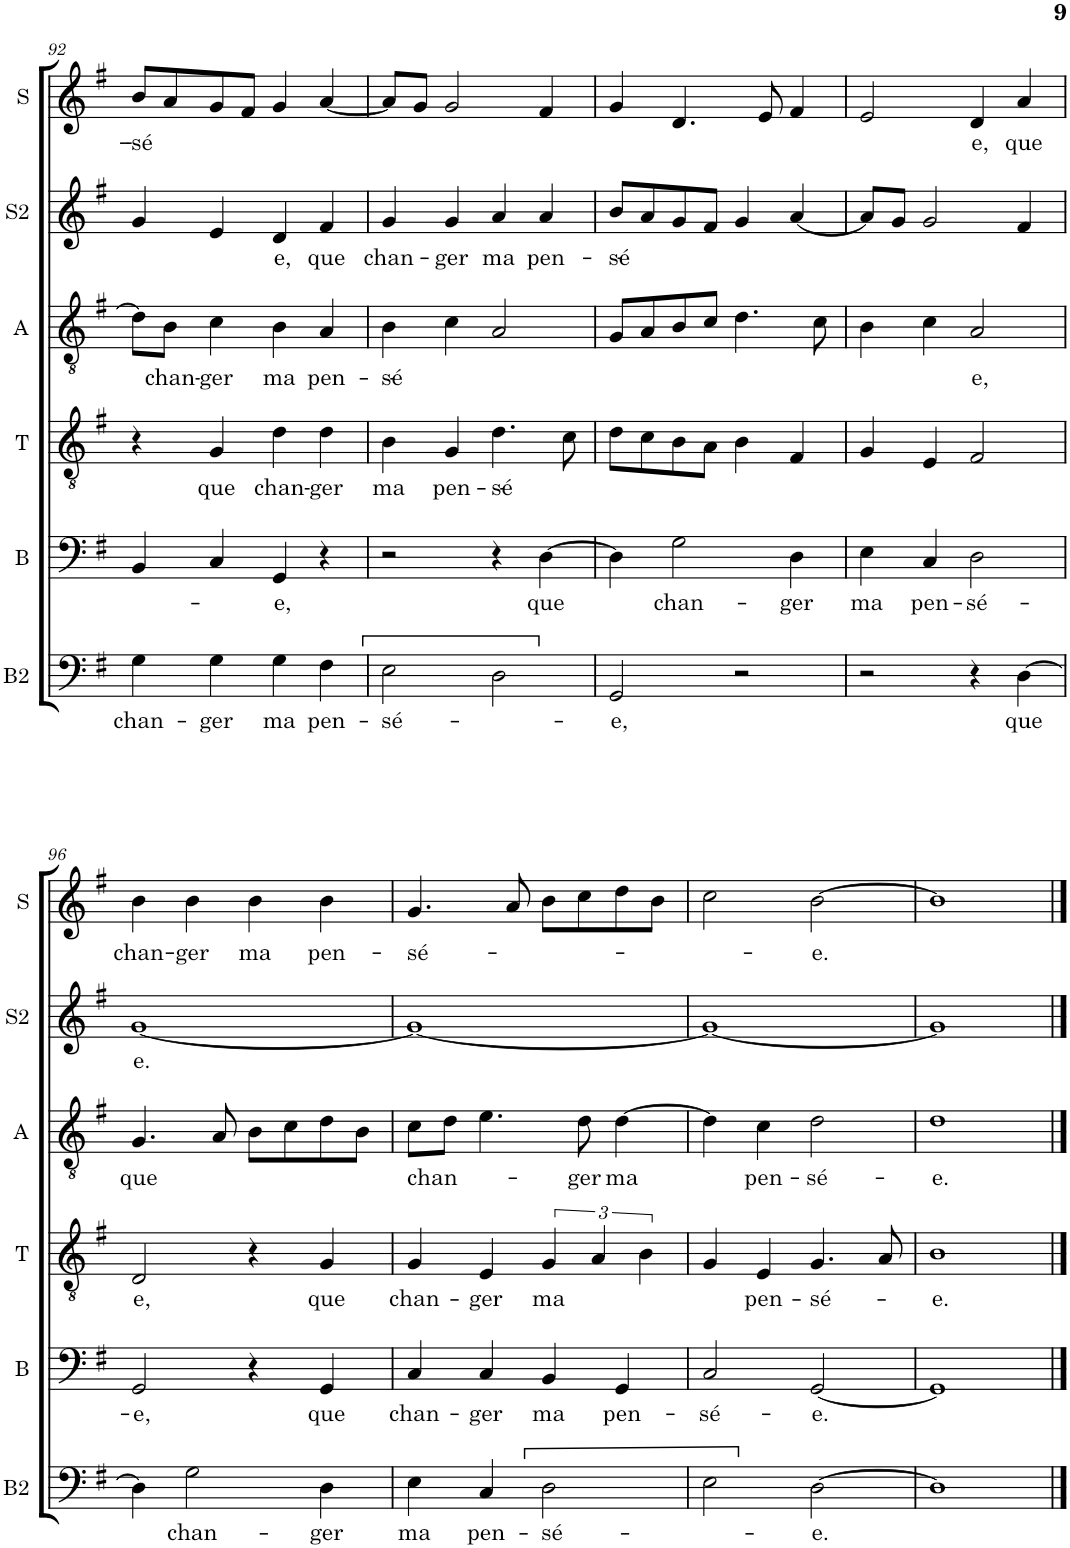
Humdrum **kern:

**kern	**text	**kern	**text	**kern	**text	**kern	**text	**kern	**text	**kern	**text
*part6	*part6	*part5	*part5	*part4	*part4	*part3	*part3	*part2	*part2	*part1	*part1
*staff6	*staff6	*staff5	*staff5	*staff4	*staff4	*staff3	*staff3	*staff2	*staff2	*staff1	*staff1
*I"B2	*	*I"B	*	*I"T	*	*I"A	*	*I"S2	*	*I"S	*
*I'B2	*	*I'B	*	*I'T	*	*I'A	*	*I'S2	*	*I'S	*
!!LO:PB:g=z
*clefF4	*	*clefF4	*	*clefGv2	*	*clefGv2	*	*clefG2	*	*clefG2	*
*k[f#]	*	*k[f#]	*	*k[f#]	*	*k[f#]	*	*k[f#]	*	*k[f#]	*
*M2/2	*	*M2/2	*	*M2/2	*	*M2/2	*	*M2/2	*	*M2/2	*
*met(c|)	*	*met(c|)	*	*met(c|)	*	*met(c|)	*	*met(c|)	*	*met(c|)	*
=92	=92	=92	=92	=92	=92	=92	=92	=92	=92	=92	=92
!	!LO:LY:b	!	!	!	!	!	!	!	!	!	!LO:LY:b
4G\	chan-	4BB/	.	4r	.	8d\L]	.	4g/	.	8b/L	-sé-
!	!	!	!	!	!	!	!LO:LY:b	!	!	!	!
.	.	.	.	.	.	8B\J	chan-	.	.	8a/	.
!	!LO:LY:b	!	!	!	!LO:LY:b	!	!LO:LY:b	!	!	!	!
4G\	-ger	4C/	.	4G/	que	4c\	-ger	4e/	.	8g/	.
.	.	.	.	.	.	.	.	.	.	8f#/J	.
!	!LO:LY:b	!	!LO:LY:b	!	!LO:LY:b	!	!LO:LY:b	!	!LO:LY:b	!	!
4G\	ma	4GG/	-e,	4d\	chan-	4B\	ma	4d/	-e,	4g/	.
!	!LO:LY:b	!	!	!	!LO:LY:b	!	!LO:LY:b	!	!LO:LY:b	!	!
4F#\	pen-	4r	.	4d\	-ger	4A/	pen-	4f#/	que	[4a/	.
=93	=93	=93	=93	=93	=93	=93	=93	=93	=93	=93	=93
!	!LO:LY:b	!	!	!	!LO:LY:b	!	!LO:LY:b	!	!LO:LY:b	!	!
2E\	-sé-	2r	.	4B\	ma	4B\	-sé-	4g/	chan-	8a/L]	.
.	.	.	.	.	.	.	.	.	.	8g/J	.
!	!	!	!	!	!LO:LY:b	!	!	!	!LO:LY:b	!	!
.	.	.	.	4G/	pen-	4c\	.	4g/	-ger	2g/	.
!	!	!	!	!	!LO:LY:b	!	!	!	!LO:LY:b	!	!
2D\	.	4r	.	4.d\	-sé-	2A/	.	4a/	ma	.	.
!	!	!	!LO:LY:b	!	!	!	!	!	!LO:LY:b	!	!
.	.	[4D\	que	.	.	.	.	4a/	pen-	4f#/	.
.	.	.	.	8c\	.	.	.	.	.	.	.
=94	=94	=94	=94	=94	=94	=94	=94	=94	=94	=94	=94
!	!LO:LY:b	!	!	!	!	!	!	!	!LO:LY:b	!	!
2GG/	-e,	4D\]	.	8d\L	.	8G/L	.	8b/L	-sé-	4g/	.
.	.	.	.	8c\	.	8A/	.	8a/	.	.	.
!	!	!	!LO:LY:b	!	!	!	!	!	!	!	!
.	.	2G\	chan-	8B\	.	8B/	.	8g/	.	4.d/	.
.	.	.	.	8A\J	.	8c/J	.	8f#/J	.	.	.
2r	.	.	.	4B\	.	4.d\	.	4g/	.	.	.
.	.	.	.	.	.	.	.	.	.	8e/	.
!	!	!	!LO:LY:b	!	!	!	!	!	!	!	!
.	.	4D\	-ger	4F#/	.	.	.	[4a/	.	4f#/	.
.	.	.	.	.	.	8c\	.	.	.	.	.
=95	=95	=95	=95	=95	=95	=95	=95	=95	=95	=95	=95
!	!	!	!LO:LY:b	!	!	!	!	!	!	!	!
2r	.	4E\	ma	4G/	.	4B\	.	8a/L]	.	2e/	.
.	.	.	.	.	.	.	.	8g/J	.	.	.
!	!	!	!LO:LY:b	!	!	!	!	!	!	!	!
.	.	4C/	pen-	4E/	.	4c\	.	2g/	.	.	.
!	!	!	!LO:LY:b	!	!	!	!LO:LY:b	!	!	!	!LO:LY:b
4r	.	2D\	-sé-	2F#/	.	2A/	e,	.	.	4d/	-e,
!	!LO:LY:b	!	!	!	!	!	!	!	!	!	!LO:LY:b
[4D\	que	.	.	.	.	.	.	4f#/	.	4a/	que
!!LO:LB:g=z
=96	=96	=96	=96	=96	=96	=96	=96	=96	=96	=96	=96
!	!	!	!LO:LY:b	!	!LO:LY:b	!	!LO:LY:b	!	!LO:LY:b	!	!LO:LY:b
4D\]	.	2GG/	-e,	2D/	-e,	4.G/	que	[1g	-e.	4b\	chan-
!	!LO:LY:b	!	!	!	!	!	!	!	!	!	!LO:LY:b
2G\	chan-	.	.	.	.	.	.	.	.	4b\	-ger
.	.	.	.	.	.	8A/	.	.	.	.	.
!	!	!	!	!	!	!	!	!	!	!	!LO:LY:b
.	.	4r	.	4r	.	8B\L	.	.	.	4b\	ma
.	.	.	.	.	.	8c\	.	.	.	.	.
!	!LO:LY:b	!	!LO:LY:b	!	!LO:LY:b	!	!	!	!	!	!LO:LY:b
4D\	-ger	4GG/	que	4G/	que	8d\	.	.	.	4b\	pen-
.	.	.	.	.	.	8B\J	.	.	.	.	.
=97	=97	=97	=97	=97	=97	=97	=97	=97	=97	=97	=97
!	!LO:LY:b	!	!LO:LY:b	!	!LO:LY:b	!	!LO:LY:b	!	!	!	!LO:LY:b
4E\	ma	4C/	chan-	4G/	chan-	8c\L	chan-	1g_	.	4.g/	-sé-
.	.	.	.	.	.	8d\J	.	.	.	.	.
!	!LO:LY:b	!	!LO:LY:b	!	!LO:LY:b	!	!	!	!	!	!
4C/	pen-	4C/	-ger	4E/	-ger	4.e\	.	.	.	.	.
.	.	.	.	.	.	.	.	.	.	8a/	.
!	!LO:LY:b	!	!LO:LY:b	!	!LO:LY:b	!	!	!	!	!	!
2D\	-sé-	4BB/	ma	6G/	ma	.	.	.	.	8b\L	.
!	!	!	!	!	!	!	!LO:LY:b	!	!	!	!
.	.	.	.	.	.	8d\	-ger	.	.	8cc\	.
.	.	.	.	6A/	.	.	.	.	.	.	.
!	!	!	!LO:LY:b	!	!	!	!LO:LY:b	!	!	!	!
.	.	4GG/	pen-	.	.	[4d\	ma	.	.	8dd\	.
.	.	.	.	6B\	.	.	.	.	.	.	.
.	.	.	.	.	.	.	.	.	.	8b\J	.
=98	=98	=98	=98	=98	=98	=98	=98	=98	=98	=98	=98
!	!	!	!LO:LY:b	!	!	!	!	!	!	!	!
2E\	.	2C/	-sé-	4G/	.	4d\]	.	1g_	.	2cc\	.
!	!	!	!	!	!LO:LY:b	!	!LO:LY:b	!	!	!	!
.	.	.	.	4E/	pen-	4c\	pen-	.	.	.	.
!	!LO:LY:b	!	!LO:LY:b	!	!LO:LY:b	!	!LO:LY:b	!	!	!	!LO:LY:b
[2D\	-e.	[2GG/	-e.	4.G/	-sé-	2d\	-sé-	.	.	[2b\	-e.
.	.	.	.	8A/	.	.	.	.	.	.	.
=99	=99	=99	=99	=99	=99	=99	=99	=99	=99	=99	=99
!	!	!	!	!	!LO:LY:b	!	!LO:LY:b	!	!	!	!
1D]	.	1GG]	.	1B	-e.	1d	-e.	1g]	.	1b]	.
==	==	==	==	==	==	==	==	==	==	==	==
*-	*-	*-	*-	*-	*-	*-	*-	*-	*-	*-	*-
